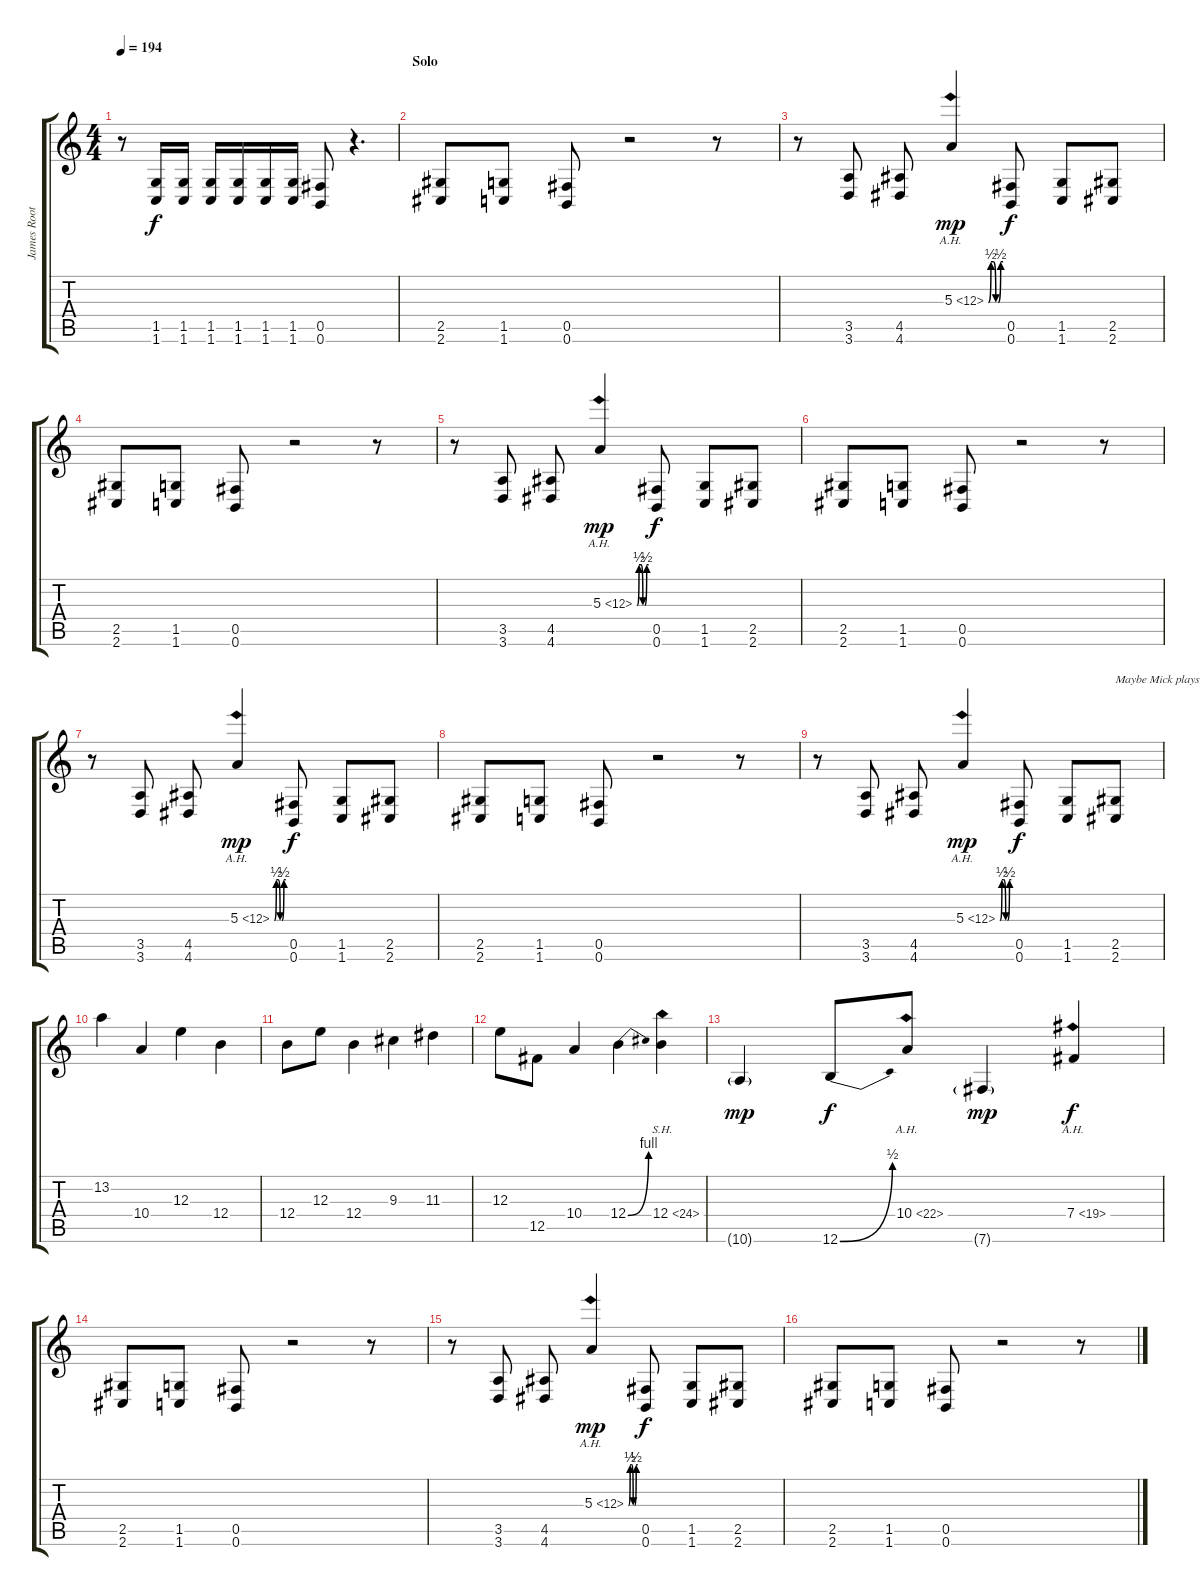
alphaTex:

\track ("James Root" "James Root") {instrument overdrivenguitar}
\staff {score tabs}
\tuning (Db4 Ab3 E3 B2 Gb2 B1) {hide}
\ts (4 4)
\tempo 194
\clef g2
\ks c
r.8{dy f} (1.5 1.6).16 (1.5 1.6).16 (1.5 1.6).16 (1.5 1.6).16 (1.5 1.6).16 (1.5 1.6).16 (0.5 0.6).8 r.4{d} |
\section ("" "Solo")
(2.5 2.6).8 (1.5 1.6).8 (0.5 0.6).8 r.2 r.8 |
r.8 (3.5 3.6).8 (4.5 4.6).8 5.3{be (custom 0 0 10 2 20 2 30 0 40 0 50 2 60 2) ah 7}.4{dy mp} (0.5 0.6).8{dy f} (1.5 1.6).8 (2.5 2.6).8 |
(2.5 2.6).8 (1.5 1.6).8 (0.5 0.6).8 r.2 r.8 |
r.8 (3.5 3.6).8 (4.5 4.6).8 5.3{be (custom 0 0 10 2 20 2 30 0 40 0 50 2 60 2) ah 7}.4{dy mp} (0.5 0.6).8{dy f} (1.5 1.6).8 (2.5 2.6).8 |
(2.5 2.6).8 (1.5 1.6).8 (0.5 0.6).8 r.2 r.8 |
r.8 (3.5 3.6).8 (4.5 4.6).8 5.3{be (custom 0 0 10 2 20 2 30 0 40 0 50 2 60 2) ah 7}.4{dy mp} (0.5 0.6).8{dy f} (1.5 1.6).8 (2.5 2.6).8 |
(2.5 2.6).8 (1.5 1.6).8 (0.5 0.6).8 r.2 r.8 |
r.8 (3.5 3.6).8 (4.5 4.6).8 5.3{be (custom 0 0 10 2 20 2 30 0 40 0 50 2 60 2) ah 7}.4{dy mp} (0.5 0.6).8{dy f} (1.5 1.6).8 (2.5 2.6).8{txt "Maybe Mick plays this part"} |
13.2.4 10.4.4 12.3.4 12.4.4 |
12.4.8 12.3.8 12.4.4 9.3.4 11.3.4 |
12.3.8 12.5.8 10.4.4 12.4{be (bend 0 0 60 4)}.4 12.4{sh 12}.4 |
10.6{g}.4{dy mp} 12.6{be (bend 0 0 60 2)}.8{dy f} 10.4{ah 12}.8 7.6{g}.4{dy mp} 7.4{ah 12}.4{dy f} |
(2.5 2.6).8{volume 8} (1.5 1.6).8 (0.5 0.6).8 r.2 r.8 |
r.8 (3.5 3.6).8 (4.5 4.6).8 5.3{be (custom 0 0 10 2 20 2 30 0 40 0 50 2 60 2) ah 7}.4{dy mp} (0.5 0.6).8{dy f} (1.5 1.6).8 (2.5 2.6).8 |
(2.5 2.6).8 (1.5 1.6).8 (0.5 0.6).8 r.2 r.8
